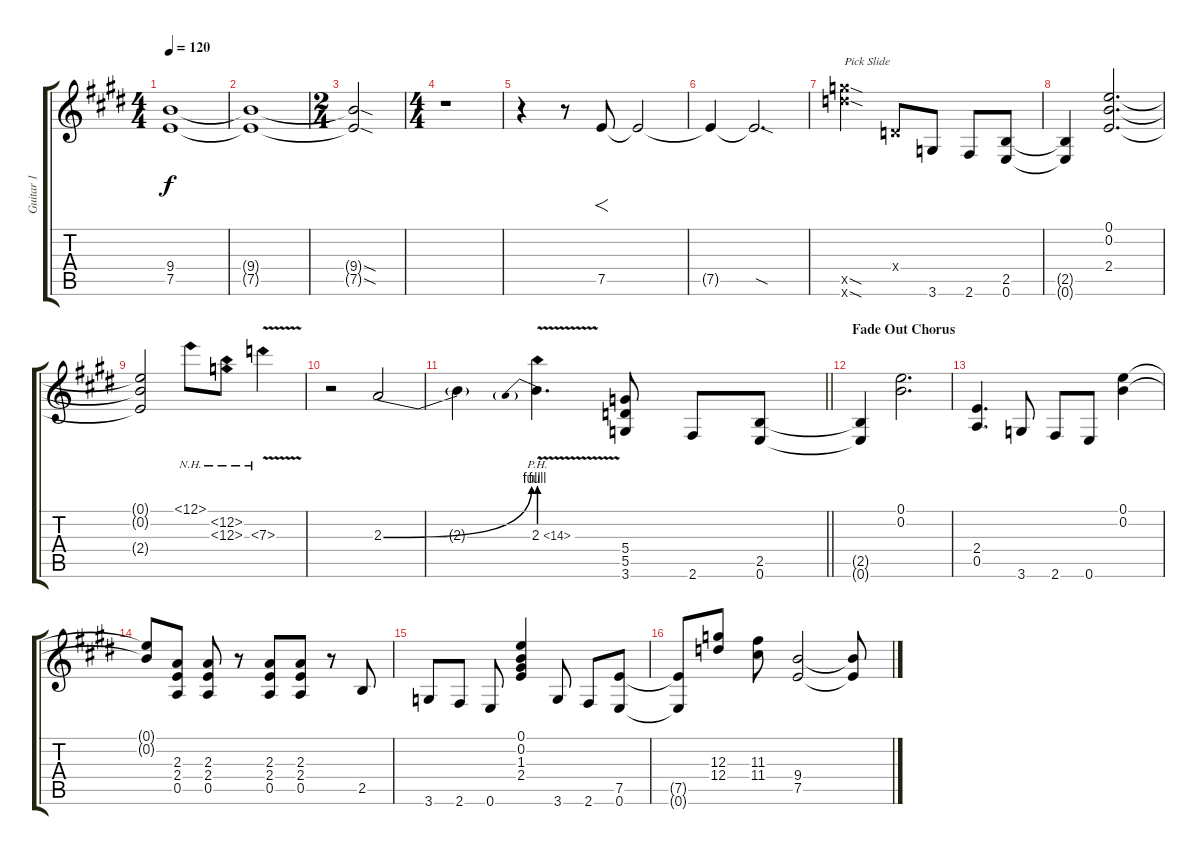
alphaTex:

\track ("Guitar 1" "Guitar 1") {instrument distortionguitar}
\staff {score tabs}
\tuning (E4 B3 G3 D3 A2 E2) {hide}
\ts (4 4)
\tempo 120
\clef g2
\ks e
(9.4{t} 7.5{t}).1{dy f} |
(9.4{t} 7.5{t}).1 |
\ts (2 4)
(9.4{sod t} 7.5{sod t}).2 |
\ts (4 4)
r.1 |
r.4 r.8 7.5.8{f} 7.5{t}.2 |
7.5{t}.4 7.5{sod t}.2{d} |
(22.5{sod x} 22.6{sod x}).2{txt "Pick Slide"} 0.4{x}.8 3.6.8 2.6.8 (2.5 0.6).8 |
(2.5{t} 0.6{t}).4 (0.1 0.2 2.4).2{d} |
(0.1{t} 0.2{t} 2.4{t}).2 12.1{nh}.8 (12.2{nh} 12.3{nh}).8 7.3{nh v}.4 |
r.2 2.3{be (bend 0 0 60 4)}.2 |
\barLineRight lightlight
2.3{t}.4 2.3{be (prebend 0 4 60 4) ph 12 v}.4{d} (5.4 5.5 3.6).8 2.6.8 (2.5 0.6).8 |
\section ("" "Fade Out Chorus")
(2.5{t} 0.6{t}).4{volume 13} (0.1 0.2).2{d} |
(2.4 0.5).4{d} 3.6.8 2.6.8 0.6.8 (0.1 0.2).4 |
(0.1{t} 0.2{t}).8 (2.3 2.4 0.5).8 (2.3 2.4 0.5).8 r.8 (2.3 2.4 0.5).8 (2.3 2.4 0.5).8 r.8 2.5.8 |
3.6.8 2.6.8 0.6.8 (0.1 0.2 1.3 2.4).4 3.6.8 2.6.8 (7.5 0.6).8 |
(7.5{t} 0.6{t}).8 (12.3 12.4).8 (11.3 11.4).8{volume 11} (9.4 7.5).2 (9.4{t} 7.5{t}).8
